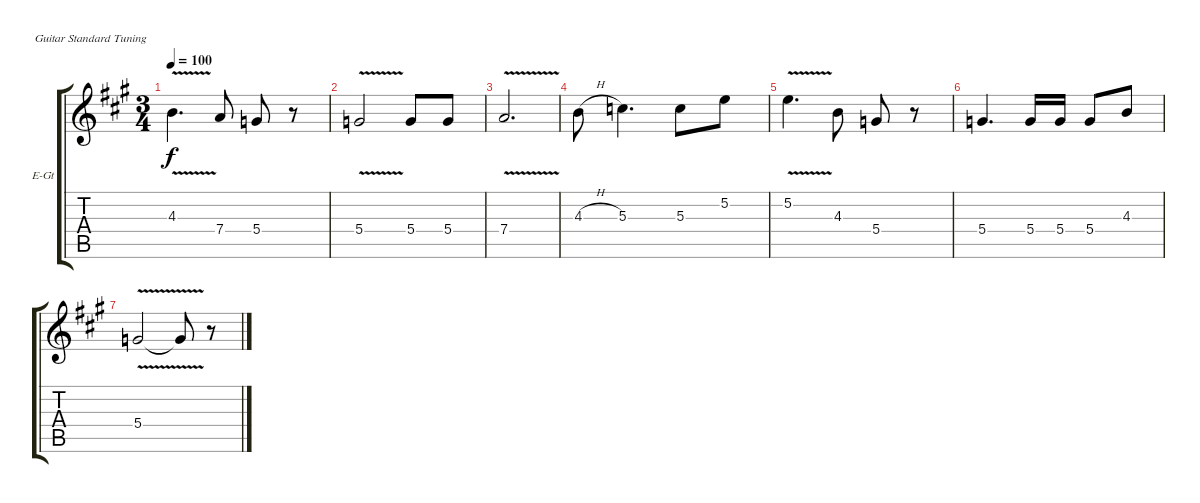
\bracketExtendMode groupsimilarinstruments
\firstSystemTrackNameOrientation horizontal
\otherSystemsTrackNameOrientation horizontal
\track ("5 Guitar" "E-Gt") {instrument distortionguitar}
\staff {score tabs}
\tuning (E4 B3 G3 D3 A2 E2)
\ts (3 4)
\tempo 100
\clef g2
\scale
1.07062
\ks a
4.3{v}.4{d dy f} 7.4.8 5.4.8 r.8 |
\scale
0.929382 5.4{v}.2 5.4.8 5.4.8 |
\scale
1.07062 7.4{v}.2{d} |
\scale
0.929382 4.3{h}.8 5.3.4{d} 5.3.8 5.2.8 |
\scale
1.07062 5.2{v}.4{d} 4.3.8 5.4.8 r.8 |
\scale
0.929382 5.4.4{d} 5.4.16 5.4.16 5.4.8 4.3.8 |
\scale
1.07062 5.4{v}.2 5.4{t}.8 r.8 |
\scale
0.929382 |
\scale
1.07062 |
\scale
0.929382 |
\scale
1.07062 |
\scale
0.929382 |
\scale
1.07062 |
\scale
0.929382 |
\scale
1.07062 |
\scale
0.929382
